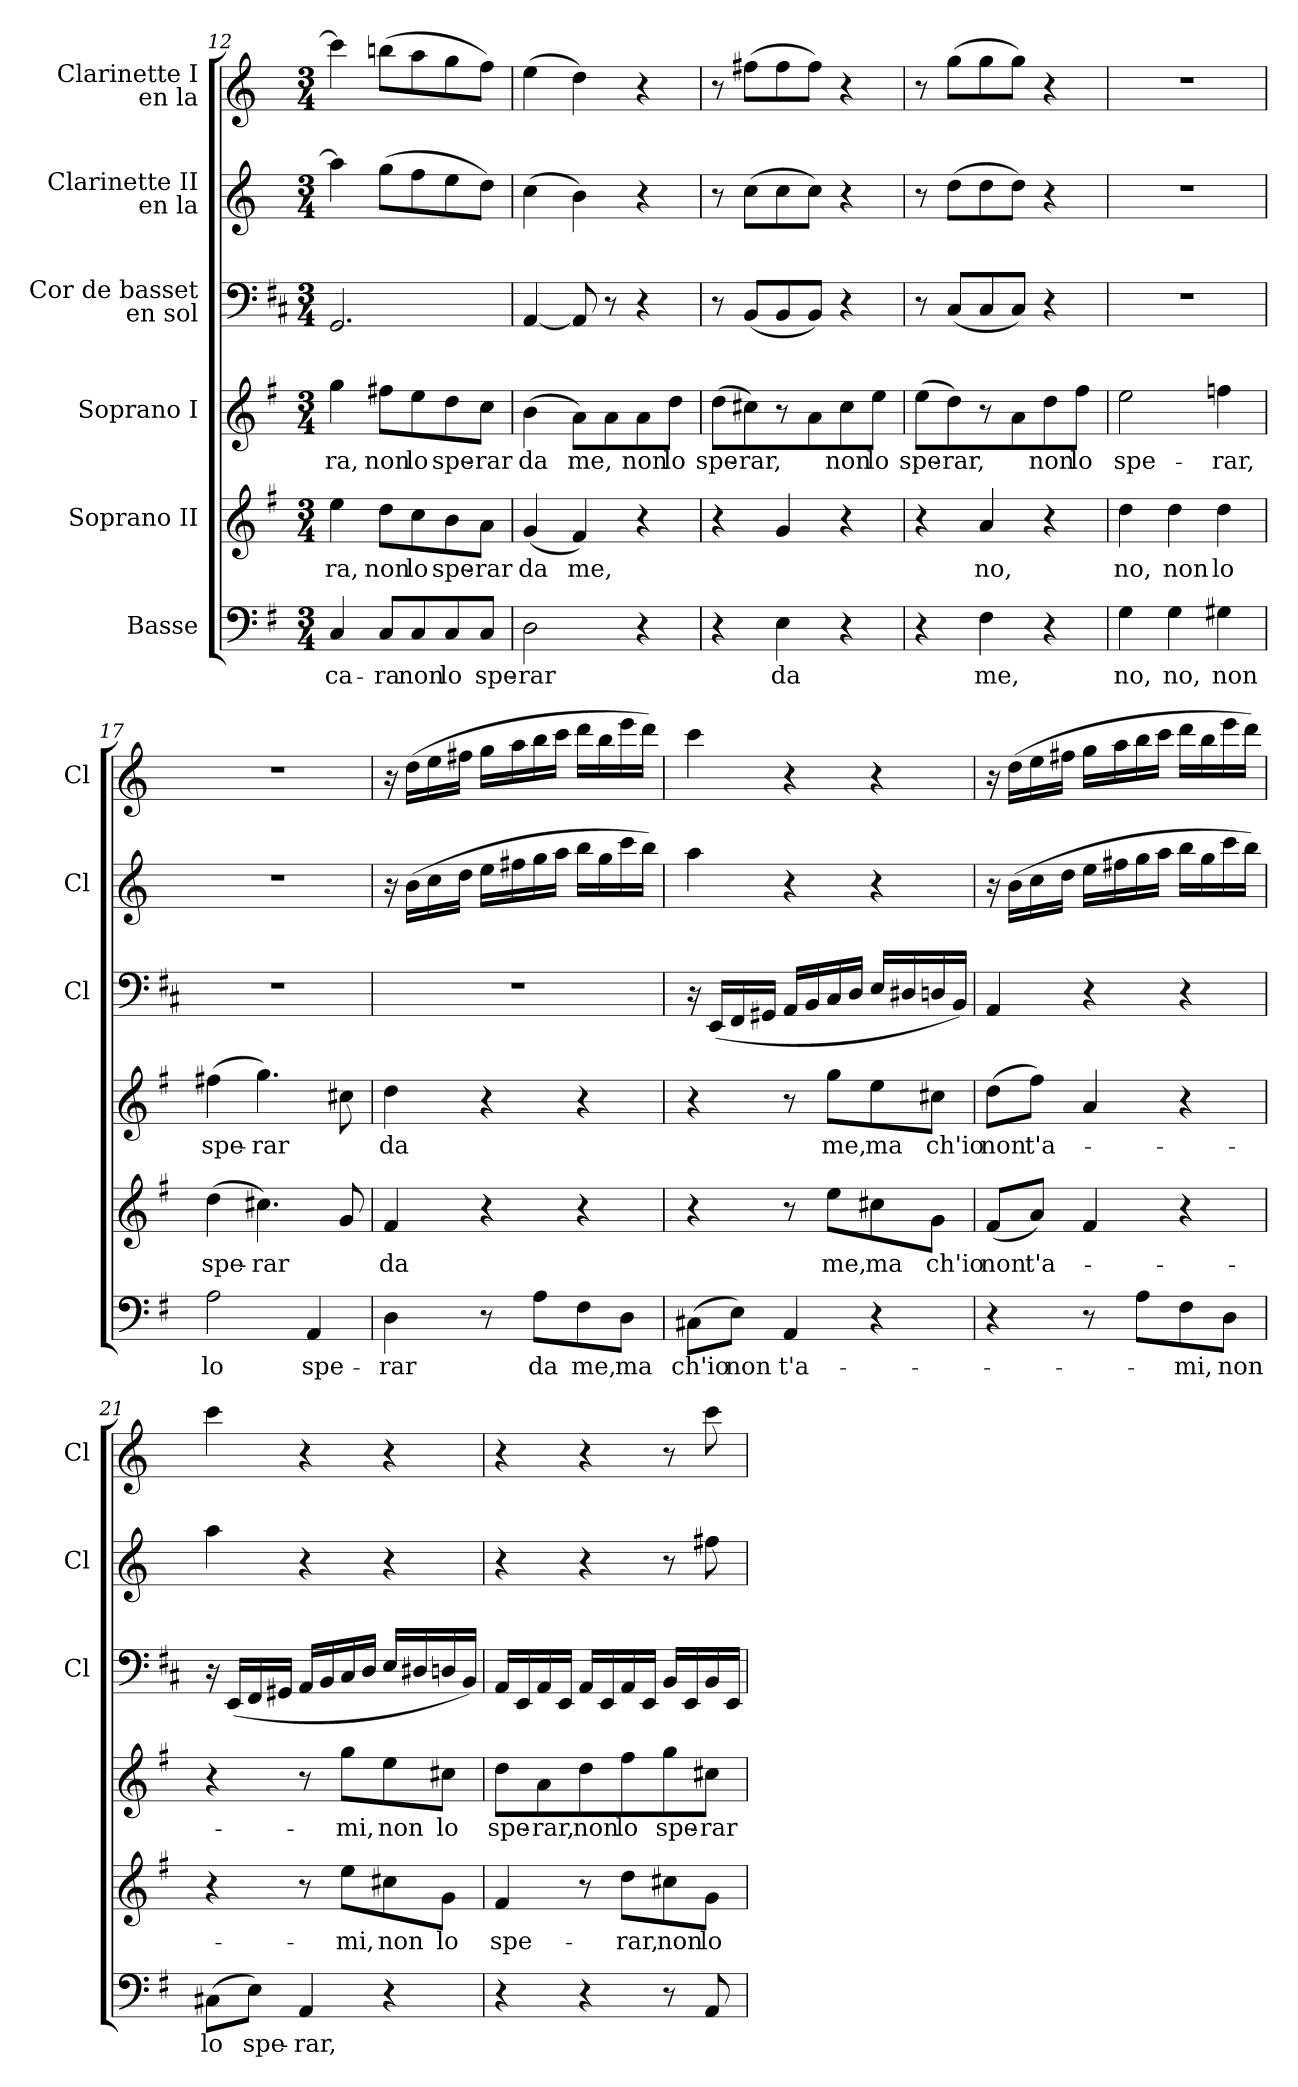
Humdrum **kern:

**kern	**text	**kern	**text	**kern	**text	**kern	**kern	**kern
*part6	*part6	*part5	*part5	*part4	*part4	*part3	*part2	*part1
*staff6	*staff6	*staff5	*staff5	*staff4	*staff4	*staff3	*staff2	*staff1
*I"Basse	*	*I"Soprano II	*	*I"Soprano I	*	*I"Cor de basset\nen sol	*I"Clarinette II\nen la	*I"Clarinette I\nen la
*	*	*	*	*	*	*I'Cl	*I'Cl	*I'Cl
*clefF4	*	*clefG2	*	*clefG2	*	*clefF4	*clefG2	*clefG2
*	*	*	*	*	*	*ITrd1c2	*ITrd1c2	*ITrd1c2
*k[f#]	*	*k[f#]	*	*k[f#]	*	*k[]	*k[b-e-]	*k[b-e-]
*G:	*	*G:	*	*G:	*	*C:	*B-:	*B-:
*M3/4	*	*M3/4	*	*M3/4	*	*M3/4	*M3/4	*M3/4
=12	=12	=12	=12	=12	=12	=12	=12	=12
4C	ca-	4ee	-ra,	4gg	-ra,	2.FF	4gg]	4bb-]
8CL	-ra	8ddL	non	8ff#XL	non	.	(8ffL	(8aanL
8C	non	8cc	lo	8ee	lo	.	8ee-	8gg
8C	lo	8b	spe-	8dd	spe-	.	8dd	8ff
8CJ	spe-	8aJ	-rar	8ccJ	-rar	.	8ccJ)	8ee-J)
=13	=13	=13	=13	=13	=13	=13	=13	=13
2D	-rar	(4g	da	(4b	da	[4GG	(4b-	(4dd
.	.	4f#)	me,	8aL)	me,	8GG]	4a)	4cc)
.	.	.	.	8a	.	8r	.	.
4r	.	4r	.	8a	non	4r	4r	4r
.	.	.	.	8ddJ	lo	.	.	.
=14	=14	=14	=14	=14	=14	=14	=14	=14
4r	.	4r	.	(8ddL	spe-	8r	8r	8r
.	.	.	.	8cc#X)	-rar,	(8AAL	(8b-L	(8eenL
4E	da	4g	.	8r	.	8AA	8b-	8ee
.	.	.	.	8a	.	8AAJ)	8b-J)	8eeJ)
4r	.	4r	.	8cc#	non	4r	4r	4r
.	.	.	.	8eeJ	lo	.	.	.
=15	=15	=15	=15	=15	=15	=15	=15	=15
4r	.	4r	.	(8eeL	spe-	8r	8r	8r
.	.	.	.	8dd)	-rar,	(8BBL	(8ccL	(8ffL
4F#	me,	4a	no,	8r	.	8BB	8cc	8ff
.	.	.	.	8a	.	8BBJ)	8ccJ)	8ffJ)
4r	.	4r	.	8dd	non	4r	4r	4r
.	.	.	.	8ff#J	lo	.	.	.
=16	=16	=16	=16	=16	=16	=16	=16	=16
4G	no,	4dd	no,	2ee	spe-	2.r	2.r	2.r
4G	no,	4dd	non	.	.	.	.	.
4G#X	non	4dd	lo	4ffn	-rar,	.	.	.
=17	=17	=17	=17	=17	=17	=17	=17	=17
2A	lo	(4dd	spe-	(4ff#X	spe-	2.r	2.r	2.r
.	.	4.cc#X)	-rar	4.gg)	-rar	.	.	.
4AA	spe-	.	.	.	.	.	.	.
.	.	8g	.	8cc#X	.	.	.	.
=18	=18	=18	=18	=18	=18	=18	=18	=18
4D	-rar	4f#	da	4dd	da	2.r	16r	16r
.	.	.	.	.	.	.	(16aL	(16ccL
.	.	.	.	.	.	.	16b-	16dd
.	.	.	.	.	.	.	16ccJ	16eenJ
8r	.	4r	.	4r	.	.	16ddL	16ffL
.	.	.	.	.	.	.	16een	16gg
8AL	da	.	.	.	.	.	16ff	16aa
.	.	.	.	.	.	.	16ggJ	16bb-J
8F#	me,	4r	.	4r	.	.	16aaL	16cccL
.	.	.	.	.	.	.	16ff	16aa
8DJ	ma	.	.	.	.	.	16bb-	16ddd
.	.	.	.	.	.	.	16aaJ)	16cccJ)
=19	=19	=19	=19	=19	=19	=19	=19	=19
(8C#XL	ch'io	4r	.	4r	.	16r	4gg	4bb-
.	.	.	.	.	.	(16DDL	.	.
8EJ)	non	.	.	.	.	16EE	.	.
.	.	.	.	.	.	16FF#XJ	.	.
4AA	t'a-	8r	.	8r	.	16GGL	4r	4r
.	.	.	.	.	.	16AA	.	.
.	.	8eeL	me,	8ggL	me,	16BB	.	.
.	.	.	.	.	.	16CJ	.	.
4r	.	8cc#X	ma	8ee	ma	16DL	4r	4r
.	.	.	.	.	.	16C#X	.	.
.	.	8gJ	ch'io	8cc#XJ	ch'io	16Cn	.	.
.	.	.	.	.	.	16AAJ)	.	.
=20	=20	=20	=20	=20	=20	=20	=20	=20
4r	.	(8f#L	non	(8ddL	non	4GG	16r	16r
.	.	.	.	.	.	.	(16aL	(16ccL
.	.	8aJ)	t'a-	8ff#J)	t'a-	.	16b-	16dd
.	.	.	.	.	.	.	16ccJ	16eenJ
8r	.	4f#	.	4a	.	4r	16ddL	16ffL
.	.	.	.	.	.	.	16een	16gg
8AL	.	.	.	.	.	.	16ff	16aa
.	.	.	.	.	.	.	16ggJ	16bb-J
8F#	-mi,	4r	.	4r	.	4r	16aaL	16cccL
.	.	.	.	.	.	.	16ff	16aa
8DJ	non	.	.	.	.	.	16bb-	16ddd
.	.	.	.	.	.	.	16aaJ)	16cccJ)
=21	=21	=21	=21	=21	=21	=21	=21	=21
(8C#XL	lo	4r	.	4r	.	16r	4gg	4bb-
.	.	.	.	.	.	(16DDL	.	.
8EJ)	spe-	.	.	.	.	16EE	.	.
.	.	.	.	.	.	16FF#XJ	.	.
4AA	-rar,	8r	.	8r	.	16GGL	4r	4r
.	.	.	.	.	.	16AA	.	.
.	.	8eeL	-mi,	8ggL	-mi,	16BB	.	.
.	.	.	.	.	.	16CJ	.	.
4r	.	8cc#X	non	8ee	non	16DL	4r	4r
.	.	.	.	.	.	16C#X	.	.
.	.	8gJ	lo	8cc#XJ	lo	16Cn	.	.
.	.	.	.	.	.	16AAJ)	.	.
=22	=22	=22	=22	=22	=22	=22	=22	=22
4r	.	4f#	spe-	8ddL	spe-	16GGL	4r	4r
.	.	.	.	.	.	16DD	.	.
.	.	.	.	8a	-rar,	16GG	.	.
.	.	.	.	.	.	16DDJ	.	.
4r	.	8r	.	8dd	non	16GGL	4r	4r
.	.	.	.	.	.	16DD	.	.
.	.	8ddL	-rar,	8ff#	lo	16GG	.	.
.	.	.	.	.	.	16DDJ	.	.
8r	.	8cc#X	non	8gg	spe-	16AAL	8r	8r
.	.	.	.	.	.	16DD	.	.
8AA	.	8gJ	lo	8cc#XJ	-rar	16AA	8een	8bb-
.	.	.	.	.	.	16DDJ	.	.
=	=	=	=	=	=	=	=	=
*-	*-	*-	*-	*-	*-	*-	*-	*-
